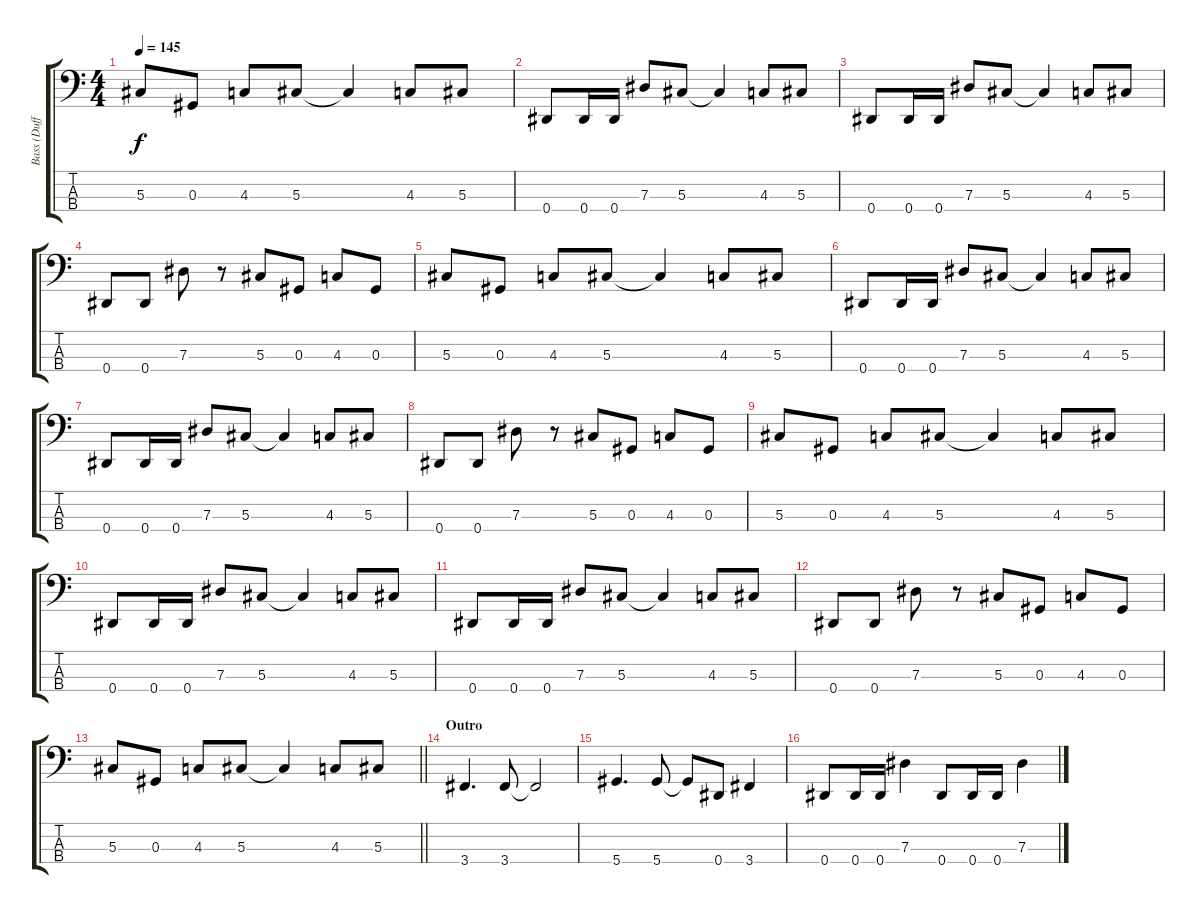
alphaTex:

\track ("Bass (Duff)" "Bass (Duff") {instrument electricbasspick}
\staff {score tabs}
\tuning (Gb2 Db2 Ab1 Eb1) {hide}
\ts (4 4)
\tempo 145
\clef f4
\ks c
5.3.8{dy f} 0.3.8 4.3.8 5.3.8 5.3{t}.4 4.3.8 5.3.8 |
0.4.8 0.4.16 0.4.16 7.3.8 5.3.8 5.3{t}.4 4.3.8 5.3.8 |
0.4.8 0.4.16 0.4.16 7.3.8 5.3.8 5.3{t}.4 4.3.8 5.3.8 |
0.4.8 0.4.8 7.3.8 r.8 5.3.8 0.3.8 4.3.8 0.3.8 |
5.3.8 0.3.8 4.3.8 5.3.8 5.3{t}.4 4.3.8 5.3.8 |
0.4.8 0.4.16 0.4.16 7.3.8 5.3.8 5.3{t}.4 4.3.8 5.3.8 |
0.4.8 0.4.16 0.4.16 7.3.8 5.3.8 5.3{t}.4 4.3.8 5.3.8 |
0.4.8 0.4.8 7.3.8 r.8 5.3.8 0.3.8 4.3.8 0.3.8 |
5.3.8 0.3.8 4.3.8 5.3.8 5.3{t}.4 4.3.8 5.3.8 |
0.4.8 0.4.16 0.4.16 7.3.8 5.3.8 5.3{t}.4 4.3.8 5.3.8 |
0.4.8 0.4.16 0.4.16 7.3.8 5.3.8 5.3{t}.4 4.3.8 5.3.8 |
0.4.8 0.4.8 7.3.8 r.8 5.3.8 0.3.8 4.3.8 0.3.8 |
\barLineRight lightlight
5.3.8 0.3.8 4.3.8 5.3.8 5.3{t}.4 4.3.8 5.3.8 |
\section ("" "Outro")
3.4.4{d} 3.4.8 3.4{t}.2 |
5.4.4{d} 5.4.8 5.4{t}.8 0.4.8 3.4.4 |
0.4.8 0.4.16 0.4.16 7.3.4 0.4.8 0.4.16 0.4.16 7.3.4
